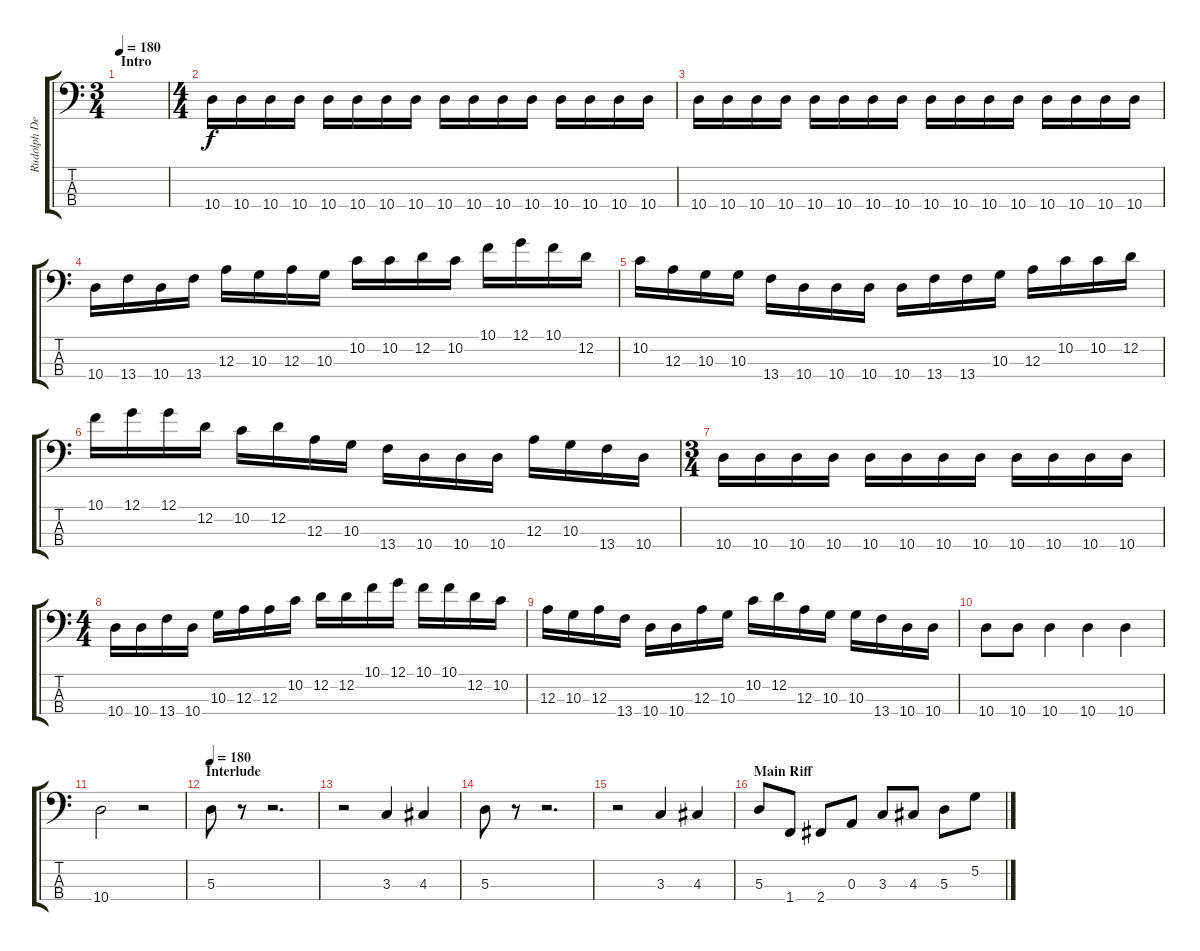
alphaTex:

\track ("Rudolph De Borst" "Rudolph De") {instrument electricbasspick}
\staff {score tabs}
\tuning (G2 D2 A1 E1) {hide}
\ts (3 4)
\section ("" "Intro")
\tempo 180
\tempo 200
\tempo 180
\clef f4
\ks c
|
\ts (4 4)
10.4.16 10.4.16 10.4.16 10.4.16 10.4.16 10.4.16 10.4.16 10.4.16 10.4.16 10.4.16 10.4.16 10.4.16 10.4.16 10.4.16 10.4.16 10.4.16 |
10.4.16 10.4.16 10.4.16 10.4.16 10.4.16 10.4.16 10.4.16 10.4.16 10.4.16 10.4.16 10.4.16 10.4.16 10.4.16 10.4.16 10.4.16 10.4.16 |
10.4.16 13.4.16 10.4.16 13.4.16 12.3.16 10.3.16 12.3.16 10.3.16 10.2.16 10.2.16 12.2.16 10.2.16 10.1.16 12.1.16 10.1.16 12.2.16 |
10.2.16 12.3.16 10.3.16 10.3.16 13.4.16 10.4.16 10.4.16 10.4.16 10.4.16 13.4.16 13.4.16 10.3.16 12.3.16 10.2.16 10.2.16 12.2.16 |
10.1.16 12.1.16 12.1.16 12.2.16 10.2.16 12.2.16 12.3.16 10.3.16 13.4.16 10.4.16 10.4.16 10.4.16 12.3.16 10.3.16 13.4.16 10.4.16 |
\ts (3 4)
10.4.16 10.4.16 10.4.16 10.4.16 10.4.16 10.4.16 10.4.16 10.4.16 10.4.16 10.4.16 10.4.16 10.4.16 |
\ts (4 4)
10.4.16 10.4.16 13.4.16 10.4.16 10.3.16 12.3.16 12.3.16 10.2.16 12.2.16 12.2.16 10.1.16 12.1.16 10.1.16 10.1.16 12.2.16 10.2.16 |
12.3.16 10.3.16 12.3.16 13.4.16 10.4.16 10.4.16 12.3.16 10.3.16 10.2.16 12.2.16 12.3.16 10.3.16 10.3.16 13.4.16 10.4.16 10.4.16 |
10.4.8 10.4.8 10.4.4 10.4.4 10.4.4 |
10.4.2 r.2 |
\section ("" "Interlude")
\tempo 180
5.3.8 r.8 r.2{d} |
r.2 3.3.4 4.3.4 |
5.3.8 r.8 r.2{d} |
r.2 3.3.4 4.3.4 |
\section ("" "Main Riff")
5.3.8 1.4.8 2.4.8 0.3.8 3.3.8 4.3.8 5.3.8 5.2.8
